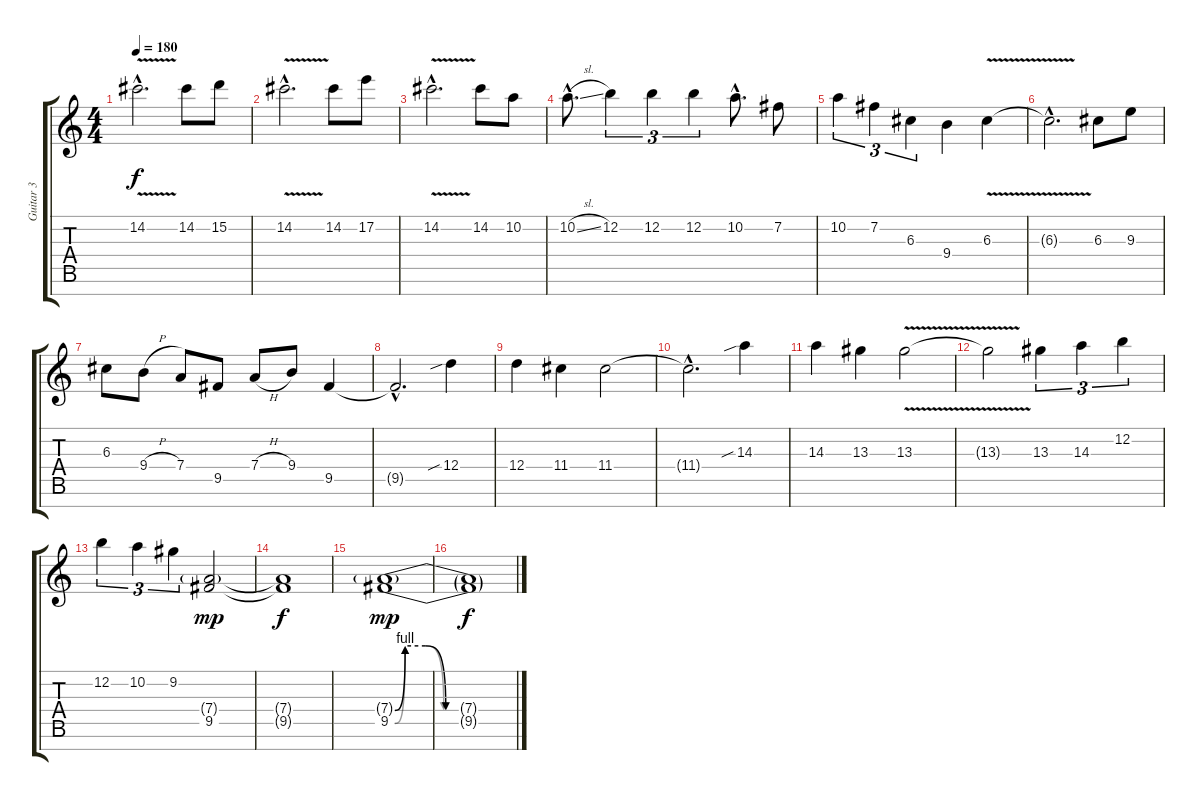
\track ("Guitar 3" "Guitar 3") {instrument distortionguitar}
\staff {score tabs}
\tuning (E4 B3 G3 D3 A2 E2 B1) {hide}
\ts (4 4)
\section ("" "")
\tempo 180
\clef g2
\ks c
14.2{v hac}.2{d dy f} 14.2.8 15.2.8 |
14.2{v hac}.2{d} 14.2.8 17.2.8 |
14.2{v hac}.2{d} 14.2.8 10.2.8 |
10.2{sl hac}.8{d} 12.2.4{tu (3 2)} 12.2.4{tu (3 2)} 12.2.4{tu (3 2)} 10.2{hac}.8{d} 7.2.8 |
10.2.4{tu (3 2)} 7.2.4{tu (3 2)} 6.3.4{tu (3 2)} 9.4.4 6.3{v}.4 |
6.3{hac t}.2{d} 6.3.8 9.3.8 |
6.3.8 9.4{h}.8 7.4.8 9.5.8 7.4{h}.8 9.4.8 9.5.4 |
9.5{hac t}.2{d} 12.4{sib}.4 |
12.4.4 11.4.4 11.4.2 |
11.4{hac t}.2{d} 14.3{sib}.4 |
14.3.4 13.3.4 13.3{v}.2 |
13.3{t}.2 13.3.4{tu (3 2)} 14.3.4{tu (3 2)} 12.2.4{tu (3 2)} |
12.2.4{tu (3 2)} 10.2.4{tu (3 2)} 9.2.4{tu (3 2)} (7.4{g} 9.5).2{dy mp} |
(7.4{t} 9.5{t}).1{dy f} |
(7.4{be (custom 0 0 5 4 15 4 25 0 45 0 60 0) g} 9.5{be (custom 0 0 5 4 15 4 24 0 45 0 60 0)}).1{dy mp} |
(7.4{t} 9.5{t}).1{dy f}
